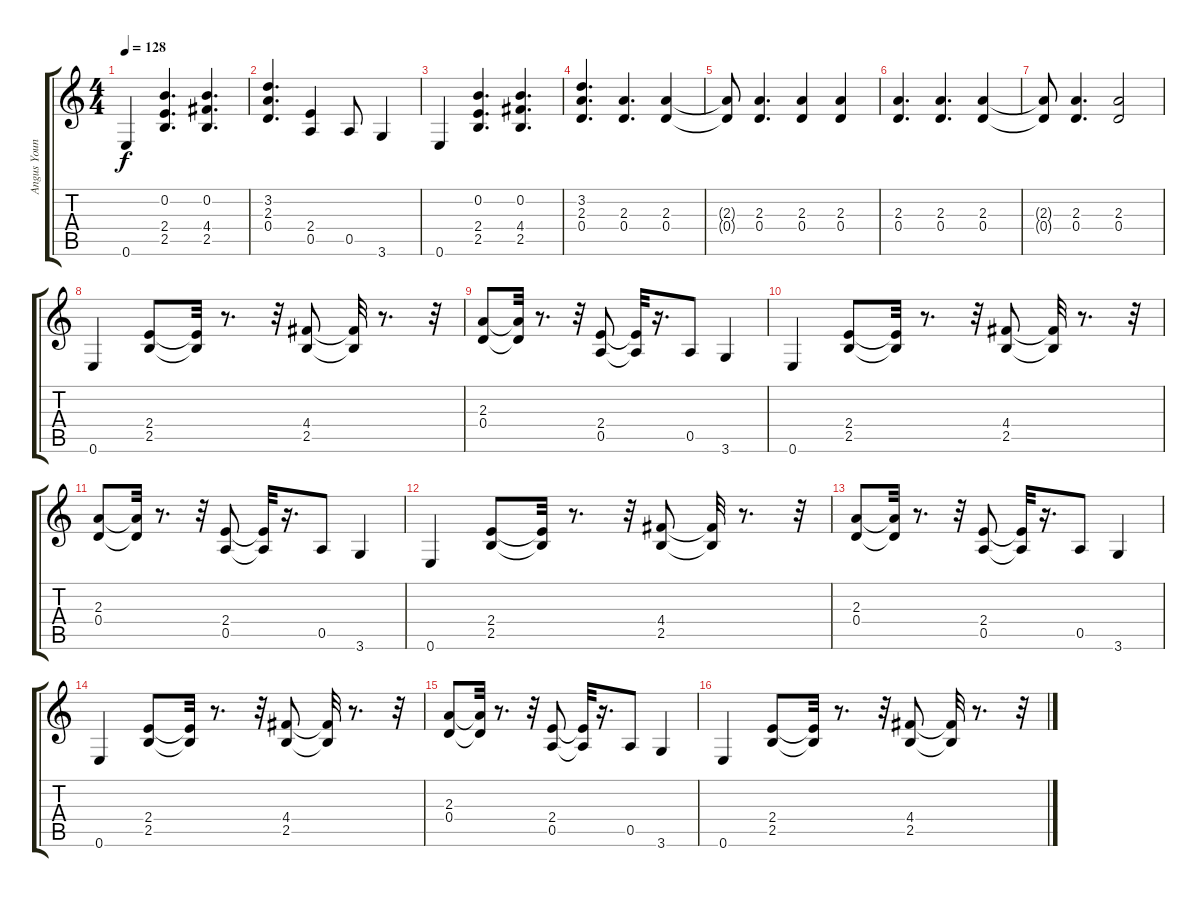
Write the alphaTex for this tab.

\track ("Angus Young" "Angus Youn") {instrument distortionguitar}
\staff {score tabs}
\tuning (E4 B3 G3 D3 A2 E2) {hide}
\ts (4 4)
\tempo 128
\clef g2
\ks c
0.6.4{dy f} (0.2 2.4 2.5).4{d} (0.2 4.4 2.5).4{d} |
(3.2 2.3 0.4).4{d} (2.4 0.5).4 0.5.8 3.6.4 |
0.6.4 (0.2 2.4 2.5).4{d} (0.2 4.4 2.5).4{d} |
(3.2 2.3 0.4).4{d} (2.3 0.4).4{d} (2.3 0.4).4 |
(2.3{t} 0.4{t}).8 (2.3 0.4).4{d} (2.3 0.4).4 (2.3 0.4).4 |
(2.3 0.4).4{d} (2.3 0.4).4{d} (2.3 0.4).4 |
(2.3{t} 0.4{t}).8 (2.3 0.4).4{d} (2.3 0.4).2 |
0.6.4 (2.4 2.5).8 (2.4{t} 2.5{t}).32 r.8{d} r.32 (4.4 2.5).8 (4.4{t} 2.5{t}).32 r.8{d} r.32 |
(2.3 0.4).8 (2.3{t} 0.4{t}).32 r.8{d} r.32 (2.4 0.5).8 (2.4{t} 0.5{t}).32 r.16{d} 0.5.8 3.6.4 |
0.6.4 (2.4 2.5).8 (2.4{t} 2.5{t}).32 r.8{d} r.32 (4.4 2.5).8 (4.4{t} 2.5{t}).32 r.8{d} r.32 |
(2.3 0.4).8 (2.3{t} 0.4{t}).32 r.8{d} r.32 (2.4 0.5).8 (2.4{t} 0.5{t}).32 r.16{d} 0.5.8 3.6.4 |
0.6.4 (2.4 2.5).8 (2.4{t} 2.5{t}).32 r.8{d} r.32 (4.4 2.5).8 (4.4{t} 2.5{t}).32 r.8{d} r.32 |
(2.3 0.4).8 (2.3{t} 0.4{t}).32 r.8{d} r.32 (2.4 0.5).8 (2.4{t} 0.5{t}).32 r.16{d} 0.5.8 3.6.4 |
0.6.4 (2.4 2.5).8 (2.4{t} 2.5{t}).32 r.8{d} r.32 (4.4 2.5).8 (4.4{t} 2.5{t}).32 r.8{d} r.32 |
(2.3 0.4).8 (2.3{t} 0.4{t}).32 r.8{d} r.32 (2.4 0.5).8 (2.4{t} 0.5{t}).32 r.16{d} 0.5.8 3.6.4 |
0.6.4 (2.4 2.5).8 (2.4{t} 2.5{t}).32 r.8{d} r.32 (4.4 2.5).8 (4.4{t} 2.5{t}).32 r.8{d} r.32
